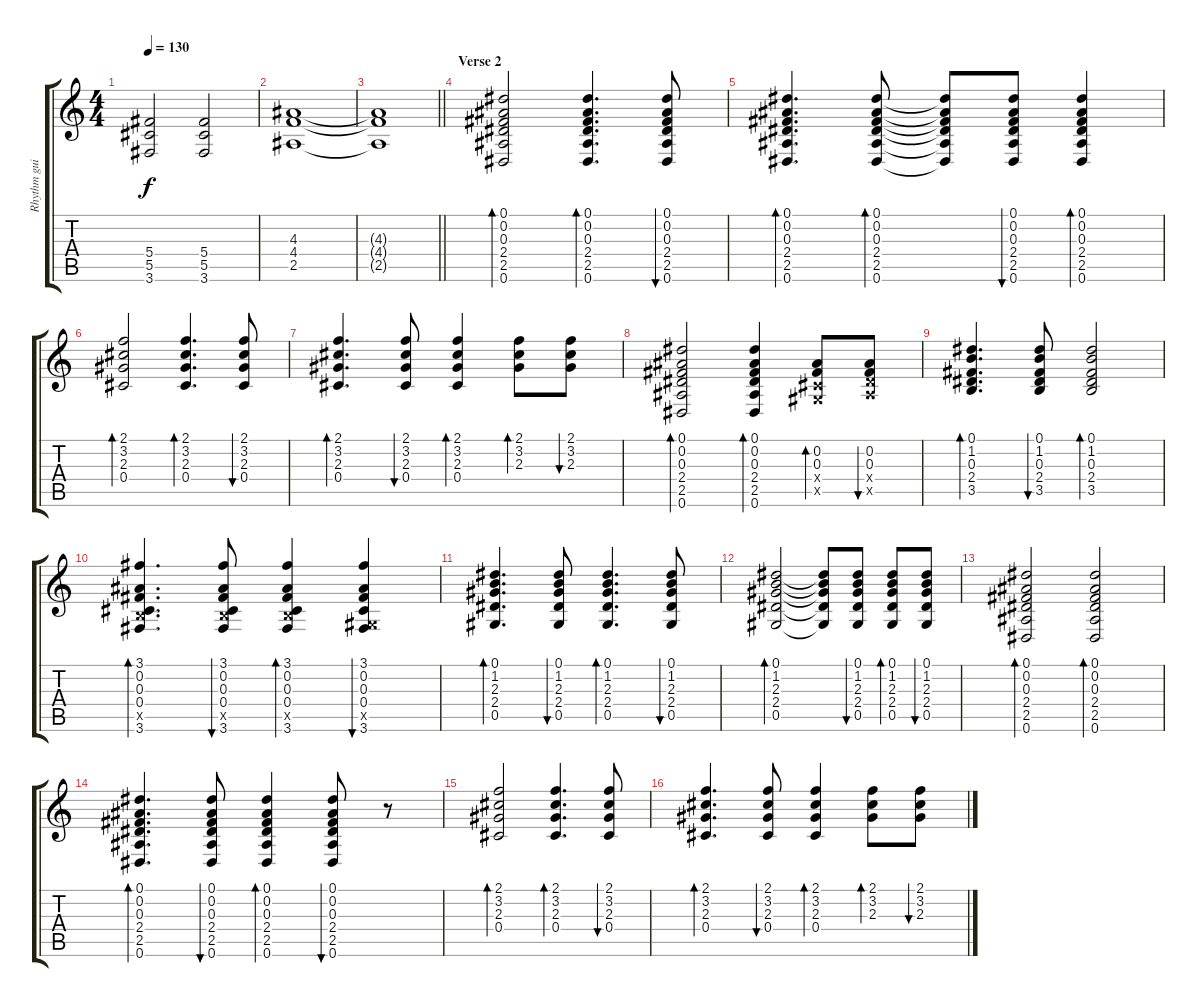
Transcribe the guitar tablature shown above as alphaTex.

\track ("Rhythm guitar" "Rhythm gui") {instrument overdrivenguitar}
\staff {score tabs}
\tuning (Eb4 Bb3 Gb3 Db3 Ab2 Eb2) {hide}
\ts (4 4)
\tempo 130
\clef g2
\ks c
(5.4 5.5 3.6).2{dy f} (5.4 5.5 3.6).2 |
(4.3 4.4 2.5).1 |
\barLineRight lightlight
(4.3{t} 4.4{t} 2.5{t}).1{volume 0} |
\section ("" "Verse 2")
(0.1 0.2 0.3 2.4 2.5 0.6).2{bd 30 volume 5 instrument acousticguitarsteel} (0.1 0.2 0.3 2.4 2.5 0.6).4{d bd 30} (0.1 0.2 0.3 2.4 2.5 0.6).8{bu 30} |
(0.1 0.2 0.3 2.4 2.5 0.6).4{d bd 30} (0.1 0.2 0.3 2.4 2.5 0.6).8{bd 30} (0.1{t} 0.2{t} 0.3{t} 2.4{t} 2.5{t} 0.6{t}).8 (0.1 0.2 0.3 2.4 2.5 0.6).8{bu 30} (0.1 0.2 0.3 2.4 2.5 0.6).4{bd 30} |
(2.1 3.2 2.3 0.4).2{bd 30} (2.1 3.2 2.3 0.4).4{d bd 30} (2.1 3.2 2.3 0.4).8{bu 30} |
(2.1 3.2 2.3 0.4).4{d bd 30} (2.1 3.2 2.3 0.4).8{bu 30} (2.1 3.2 2.3 0.4).4{bd 30} (2.1 3.2 2.3).8{bd 30} (2.1 3.2 2.3).8{bu 30} |
(0.1 0.2 0.3 2.4 2.5 0.6).2{bd 30} (0.1 0.2 0.3 2.4 2.5 0.6).4{bd 30} (0.2 0.3 0.4{x} 0.5{x}).8{bd 30} (0.2 0.3 2.4{x} 2.5{x}).8{bu 30} |
(0.1 1.2 0.3 2.4 3.5).4{d bd 30} (0.1 1.2 0.3 2.4 3.5).8{bu 30} (0.1 1.2 0.3 2.4 3.5).2{bd 30} |
(3.1 0.2 0.3 0.4 3.5{x} 3.6).4{d bd 30} (3.1 0.2 0.3 0.4 3.5{x} 3.6).8{bu 30} (3.1 0.2 0.3 0.4 3.5{x} 3.6).4{bd 30} (3.1 0.2 0.3 0.4 0.5{x} 3.6).4{bu 30} |
(0.1 1.2 2.3 2.4 0.5).4{d bd 30} (0.1 1.2 2.3 2.4 0.5).8{bu 30} (0.1 1.2 2.3 2.4 0.5).4{d bd 30} (0.1 1.2 2.3 2.4 0.5).8{bu 30} |
(0.1 1.2 2.3 2.4 0.5).2{bd 30} (0.1{t} 1.2{t} 2.3{t} 2.4{t} 0.5{t}).8 (0.1 1.2 2.3 2.4 0.5).8{bu 30} (0.1 1.2 2.3 2.4 0.5).8{bd 30} (0.1 1.2 2.3 2.4 0.5).8{bu 30} |
(0.1 0.2 0.3 2.4 2.5 0.6).2{bd 30} (0.1 0.2 0.3 2.4 2.5 0.6).2{bd 30} |
(0.1 0.2 0.3 2.4 2.5 0.6).4{d bd 30} (0.1 0.2 0.3 2.4 2.5 0.6).8{bu 30} (0.1 0.2 0.3 2.4 2.5 0.6).4{bd 30} (0.1 0.2 0.3 2.4 2.5 0.6).8{bu 30} r.8 |
(2.1 3.2 2.3 0.4).2{bd 30} (2.1 3.2 2.3 0.4).4{d bd 30} (2.1 3.2 2.3 0.4).8{bu 30} |
(2.1 3.2 2.3 0.4).4{d bd 30} (2.1 3.2 2.3 0.4).8{bu 30} (2.1 3.2 2.3 0.4).4{bd 30} (2.1 3.2 2.3).8{bd 30} (2.1 3.2 2.3).8{bu 30}
